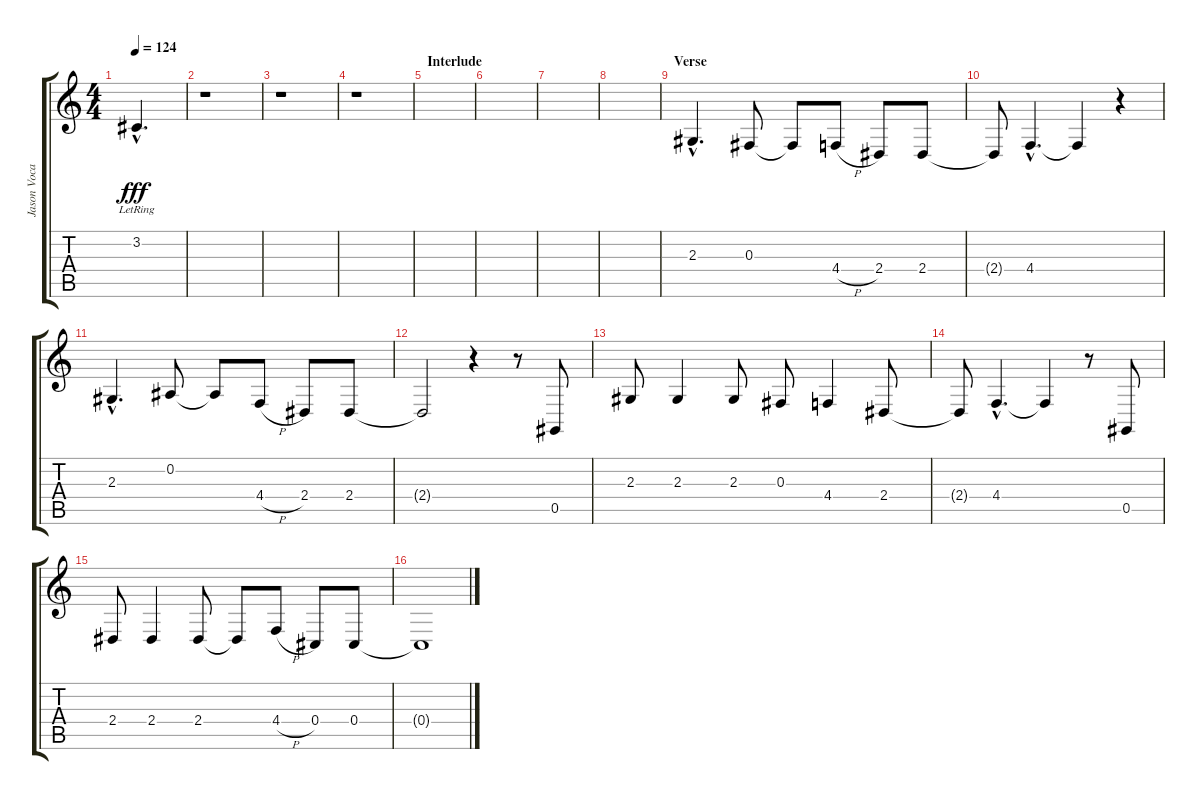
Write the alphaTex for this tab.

\track ("Jason Vocals" "Jason Voca") {instrument oboe}
\staff {score tabs}
\tuning (Eb4 Bb3 Gb3 Db3 Ab2 Eb2) {hide}
\ts (4 4)
\tempo 124
\clef g2
\ks c
3.2{hac lr}.4{d dy fff} |
r.1 |
r.1 |
r.1 |
\section ("" "Interlude")
|
|
|
|
\section ("" "Verse")
2.3{hac}.4{d} 0.3.8 0.3{t}.8 4.4{h}.8 2.4.8 2.4.8 |
2.4{t}.8 4.4{hac}.4{d} 4.4{t}.4 r.4 |
2.3{hac}.4{d} 0.2.8 0.2{t}.8 4.4{h}.8 2.4.8 2.4.8 |
2.4{t}.2 r.4 r.8 0.5.8 |
2.3.8 2.3.4 2.3.8 0.3.8 4.4.4 2.4.8 |
2.4{t}.8 4.4{hac}.4{d} 4.4{t}.4 r.8 0.5.8 |
2.4.8 2.4.4 2.4.8 2.4{t}.8 4.4{h}.8 0.4.8 0.4.8 |
0.4{t}.1
